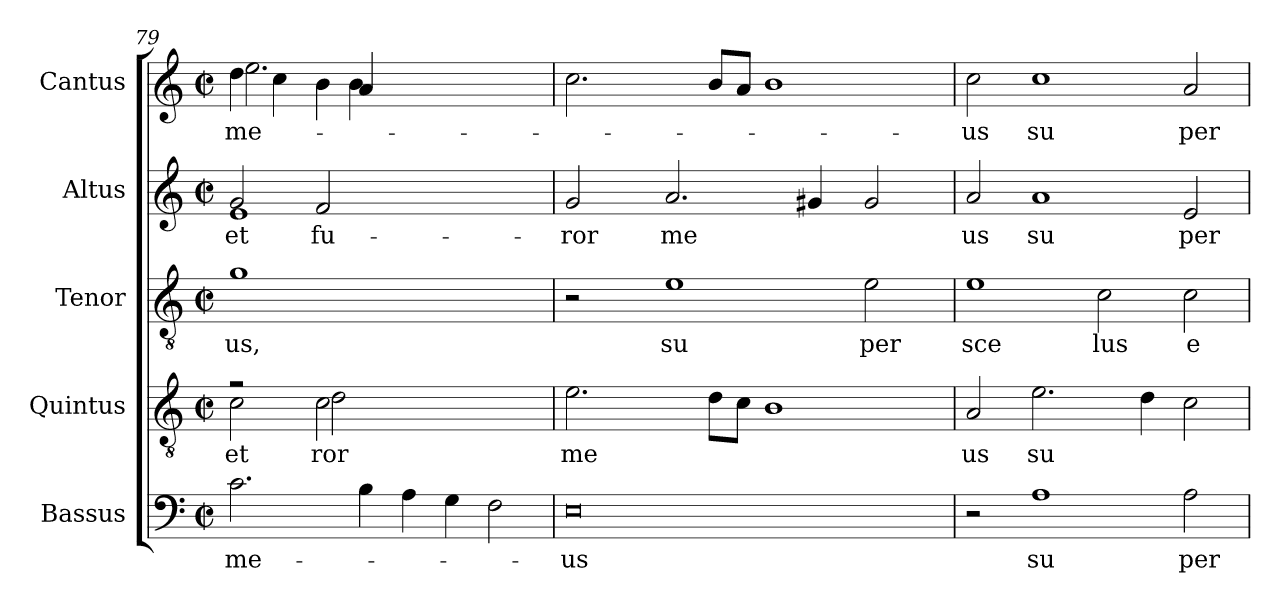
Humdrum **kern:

**kern	**text	**kern	**text	**kern	**text	**kern	**text	**kern	**text
*part5	*part5	*part4	*part4	*part3	*part3	*part2	*part2	*part1	*part1
*staff5	*staff5	*staff4	*staff4	*staff3	*staff3	*staff2	*staff2	*staff1	*staff1
*I"Bassus	*	*I"Quintus	*	*I"Tenor	*	*I"Altus	*	*I"Cantus	*
*clefF4	*	*clefGv2	*	*clefGv2	*	*clefG2	*	*clefG2	*
*	*	*	*	*k[]	*	*k[]	*	*	*
*	*	*	*	*C:	*	*C:	*	*	*
*M2/2	*	*M2/2	*	*M2/2	*	*M2/2	*	*M2/2	*
*met(c|)	*	*met(c|)	*	*met(c|)	*	*met(c|)	*	*met(c|)	*
=79	=79	=79	=79	=79	=79	=79	=79	=79	=79
!	!LO:LY:b	!	!LO:LY:b:cj	!	!LO:LY:b:cj	!	!LO:LY:b:cj	!	!
*	*	*^	*	*	*	*^	*	*	*
!	!	!	!	!	!	!	!	!	!LO:LY:b:cj	!	!LO:LY:b
*	*	*	*	*	*	*	*	*	*	*^	*
2.c\	me-	2r	2c\	et	1g	us,	2g/	1e	et	4dd\	2.ee\	me-
.	.	.	.	.	.	.	.	.	.	4cc\	.	.
!	!	!	!	!LO:LY:b:cj	!	!	!	!	!	!	!	!
!	!	!	!	!LO:LY:b:cj	!	!	!	!	!LO:LY:b:cj	!	!	!
.	.	2c\	2d\	-ror	.	.	2f/	.	fu-	4b\	.	.
4B\	.	.	.	.	.	.	.	.	.	4a/	4b\	.
4A\	.	1ryy	1ryy	.	1ryy	.	1ryy	1ryy	.	1ryy	1ryy	.
4G\	.	.	.	.	.	.	.	.	.	.	.	.
2F\	.	.	.	.	.	.	.	.	.	.	.	.
*	*	*v	*v	*	*	*	*v	*v	*	*	*	*
!!LO:LB:g=z	!!
=80	=80	=80	=80	=80	=80	=80	=80	=80	=80	=80
!	!LO:LY:b:cj	!	!LO:LY:b	!	!	!	!LO:LY:b:cj	!	!	!
0E	-us	2.e\	me	2r	.	2g/	-ror	2.cc\	4ryy	.
.	.	.	.	.	.	.	.	.	16..ryy	.
.	.	.	.	.	.	.	.	.	1ryy	.
!	!	!	!	!	!LO:LY:b:cj	!	!LO:LY:b	!	!	!
.	.	.	.	1e	su	2.a/	me	.	.	.
.	.	8d\L	.	.	.	.	.	8b/L	.	.
.	.	8c\J	.	.	.	.	.	8a/J	.	.
.	.	1B	.	.	.	.	.	1b	.	.
.	.	.	.	.	.	4g#/	.	.	.	.
.	.	.	.	.	.	.	.	.	2ryy	.
!	!	!	!	!	!LO:LY:b:cj	!	!	!	!	!
.	.	.	.	2e\	per	2g#/	.	.	.	.
.	.	.	.	.	.	.	.	.	8ryy	.
.	.	.	.	.	.	.	.	.	64ryy	.
=81	=81	=81	=81	=81	=81	=81	=81	=81	=81	=81
!	!	!	!LO:LY:b:cj	!	!LO:LY:b:cj	!	!LO:LY:b:cj	!	!	!LO:LY:b:cj
*	*	*	*	*	*	*	*	*v	*v	*
2r	.	2A/	us	1e	sce	2a/	us	2cc\	-us
!	!LO:LY:b:cj	!	!LO:LY:b:cj	!	!	!	!LO:LY:b:cj	!	!LO:LY:b:cj
1A	su	2.e\	su	.	.	1a	su	1cc	su
!	!	!	!	!	!LO:LY:b:cj	!	!	!	!
.	.	.	.	2c\	lus	.	.	.	.
.	.	4d\	.	.	.	.	.	.	.
!	!LO:LY:b:cj	!	!	!	!LO:LY:b:cj	!	!LO:LY:b:cj	!	!LO:LY:b:cj
2A\	per	2c\	.	2c\	e	2e/	per	2a/	per
=	=	=	=	=	=	=	=	=	=
*-	*-	*-	*-	*-	*-	*-	*-	*-	*-
